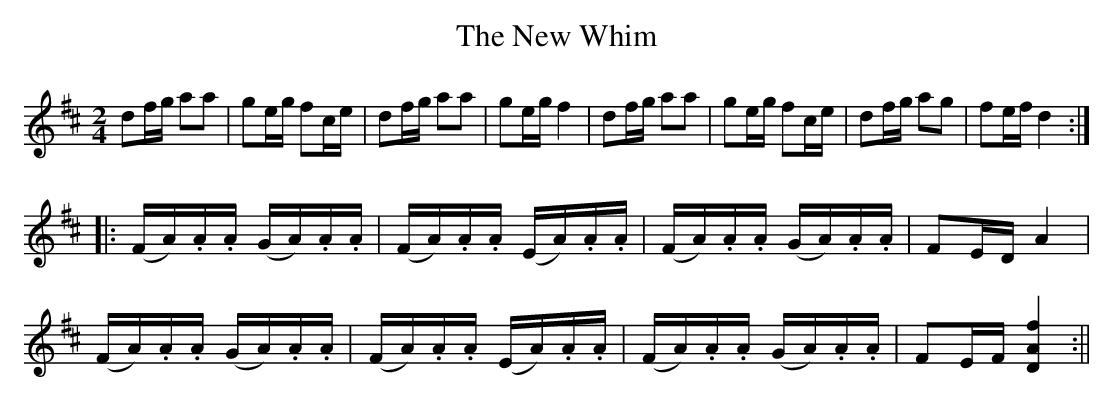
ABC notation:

X:1
T:New Whim, The
M:2/4
L:1/8
K:D
df/g/ aa|ge/g/ fc/e/|df/g/ aa|ge/g/f2|df/g/ aa|ge/g/ fc/e/|df/g/ ag|fe/f/ d2:|
|:(F/A/).A/.A/ (G/A/).A/.A/|(F/A/).A/.A/ (E/A/).A/.A/|(F/A/).A/.A/ (G/A/).A/.A/|FE/D/ A2|
(F/A/).A/.A/ (G/A/).A/.A/|(F/A/).A/.A/ (E/A/).A/.A/|(F/A/).A/.A/ (G/A/).A/.A/|FE/F/ [D2A2f2]:||
